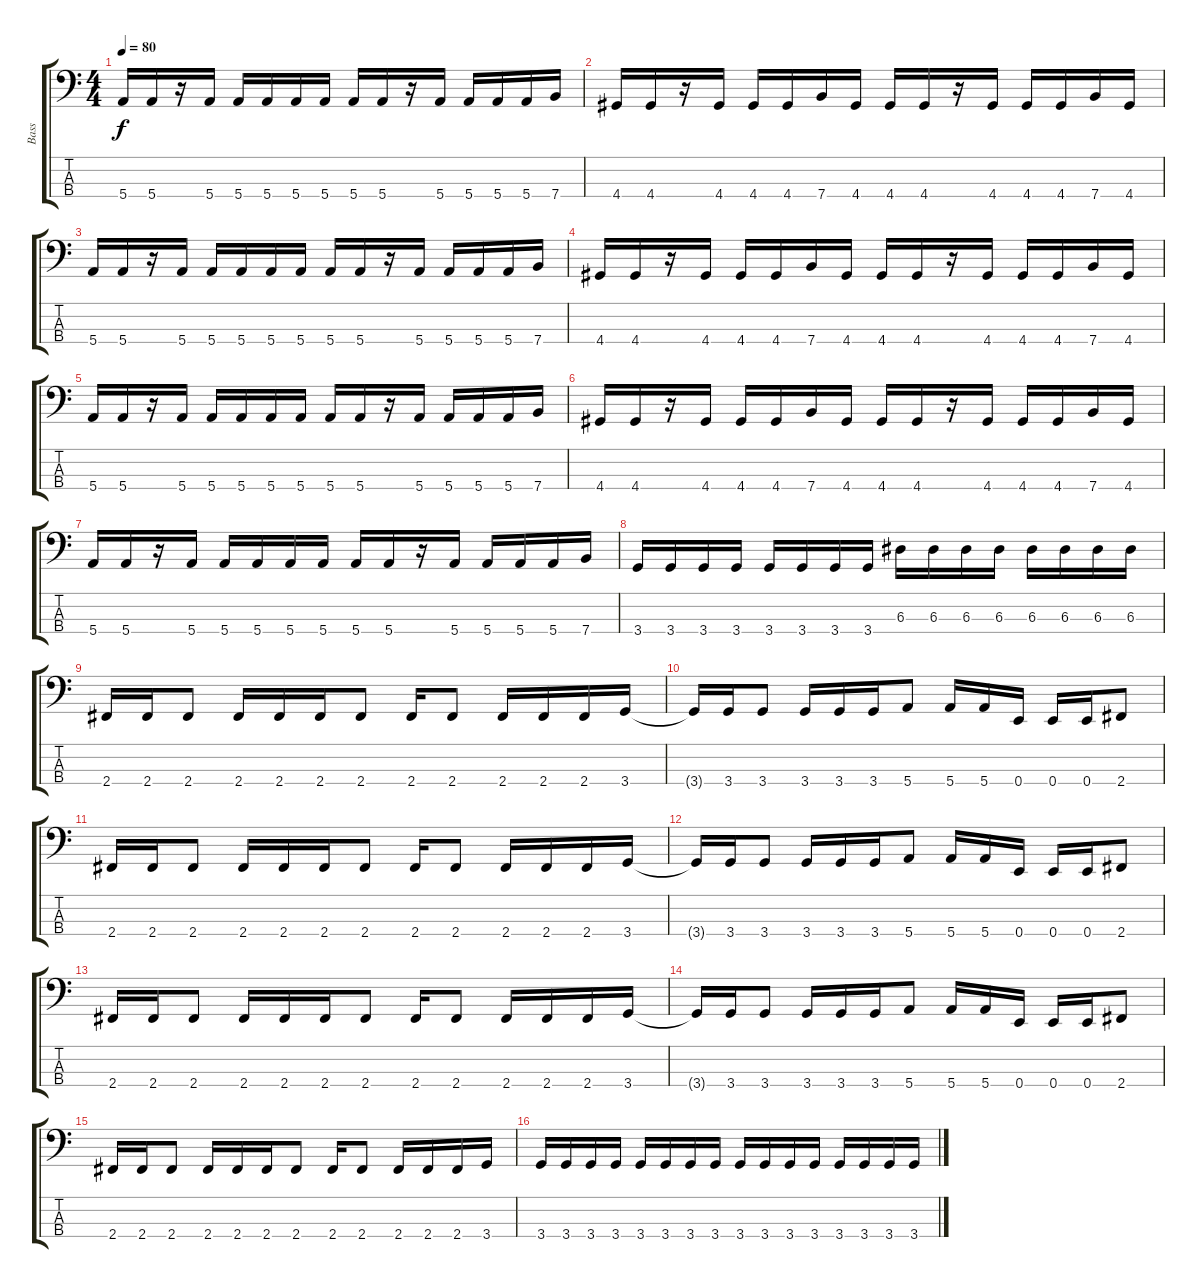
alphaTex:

\track ("Bass" "Bass") {instrument electricbassfinger}
\staff {score tabs}
\tuning (G2 D2 A1 E1) {hide}
\ts (4 4)
\tempo 80
\clef f4
\ks c
5.4.16{dy f} 5.4.16 r.16 5.4.16 5.4.16 5.4.16 5.4.16 5.4.16 5.4.16 5.4.16 r.16 5.4.16 5.4.16 5.4.16 5.4.16 7.4.16 |
4.4.16 4.4.16 r.16 4.4.16 4.4.16 4.4.16 7.4.16 4.4.16 4.4.16 4.4.16 r.16 4.4.16 4.4.16 4.4.16 7.4.16 4.4.16 |
5.4.16 5.4.16 r.16 5.4.16 5.4.16 5.4.16 5.4.16 5.4.16 5.4.16 5.4.16 r.16 5.4.16 5.4.16 5.4.16 5.4.16 7.4.16 |
4.4.16 4.4.16 r.16 4.4.16 4.4.16 4.4.16 7.4.16 4.4.16 4.4.16 4.4.16 r.16 4.4.16 4.4.16 4.4.16 7.4.16 4.4.16 |
5.4.16 5.4.16 r.16 5.4.16 5.4.16 5.4.16 5.4.16 5.4.16 5.4.16 5.4.16 r.16 5.4.16 5.4.16 5.4.16 5.4.16 7.4.16 |
4.4.16 4.4.16 r.16 4.4.16 4.4.16 4.4.16 7.4.16 4.4.16 4.4.16 4.4.16 r.16 4.4.16 4.4.16 4.4.16 7.4.16 4.4.16 |
5.4.16 5.4.16 r.16 5.4.16 5.4.16 5.4.16 5.4.16 5.4.16 5.4.16 5.4.16 r.16 5.4.16 5.4.16 5.4.16 5.4.16 7.4.16 |
3.4.16 3.4.16 3.4.16 3.4.16 3.4.16 3.4.16 3.4.16 3.4.16 6.3.16 6.3.16 6.3.16 6.3.16 6.3.16 6.3.16 6.3.16 6.3.16 |
2.4.16 2.4.16 2.4.8 2.4.16 2.4.16 2.4.16 2.4.8 2.4.16 2.4.8 2.4.16 2.4.16 2.4.16 3.4.16 |
3.4{t}.16 3.4.16 3.4.8 3.4.16 3.4.16 3.4.16 5.4.8 5.4.16 5.4.16 0.4.16 0.4.16 0.4.16 2.4.8 |
2.4.16 2.4.16 2.4.8 2.4.16 2.4.16 2.4.16 2.4.8 2.4.16 2.4.8 2.4.16 2.4.16 2.4.16 3.4.16 |
3.4{t}.16 3.4.16 3.4.8 3.4.16 3.4.16 3.4.16 5.4.8 5.4.16 5.4.16 0.4.16 0.4.16 0.4.16 2.4.8 |
2.4.16 2.4.16 2.4.8 2.4.16 2.4.16 2.4.16 2.4.8 2.4.16 2.4.8 2.4.16 2.4.16 2.4.16 3.4.16 |
3.4{t}.16 3.4.16 3.4.8 3.4.16 3.4.16 3.4.16 5.4.8 5.4.16 5.4.16 0.4.16 0.4.16 0.4.16 2.4.8 |
2.4.16 2.4.16 2.4.8 2.4.16 2.4.16 2.4.16 2.4.8 2.4.16 2.4.8 2.4.16 2.4.16 2.4.16 3.4.16 |
3.4.16 3.4.16 3.4.16 3.4.16 3.4.16 3.4.16 3.4.16 3.4.16 3.4.16 3.4.16 3.4.16 3.4.16 3.4.16 3.4.16 3.4.16 3.4.16
